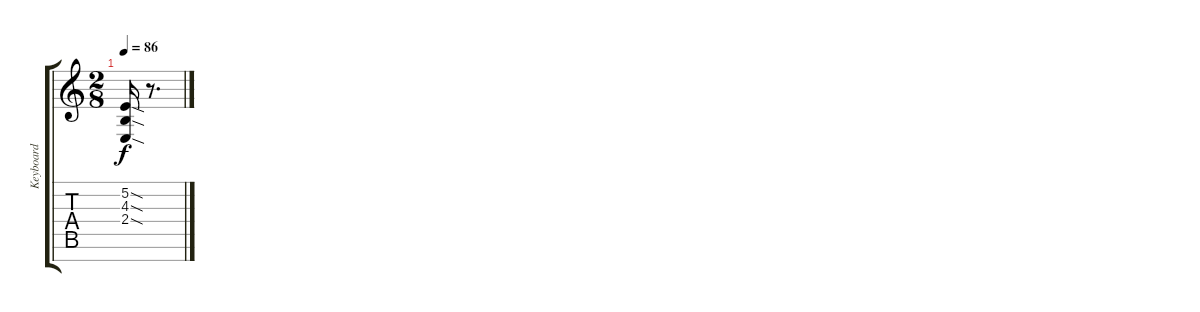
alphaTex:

\track ("Keyboard" "Keyboard") {instrument rockorgan}
\staff {score tabs}
\tuning (E4 B3 G3 D3 A2 E2 B1) {hide}
\ts (2 8)
\tempo 86
\clef g2
\ks c
(5.2{sod t} 4.3{sod t} 2.4{sod t}).16{dy f} r.8{d}
